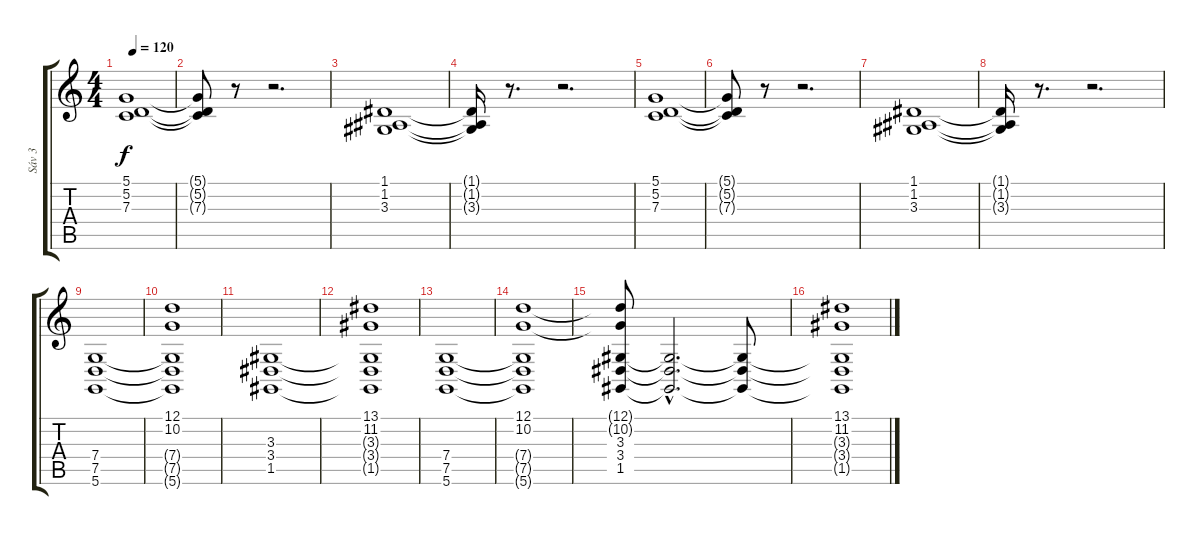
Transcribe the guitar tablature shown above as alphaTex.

\track ("Sáv 3" "Sáv 3") {instrument stringensemble1}
\staff {score tabs}
\tuning (D4 A3 F3 C3 G2 D2) {hide}
\ts (4 4)
\tempo 120
\clef g2
\ks c
(5.1 5.2 7.3).1{dy f instrument stringensemble1} |
(5.1{t} 5.2{t} 7.3{t}).8 r.8 r.2{d} |
(1.1 1.2 3.3).1 |
(1.1{t} 1.2{t} 3.3{t}).16 r.8{d} r.2{d} |
(5.1 5.2 7.3).1 |
(5.1{t} 5.2{t} 7.3{t}).8 r.8 r.2{d} |
(1.1 1.2 3.3).1 |
(1.1{t} 1.2{t} 3.3{t}).16 r.8{d} r.2{d} |
(7.4 7.5 5.6).1 |
(12.1 10.2 7.4{t} 7.5{t} 5.6{t}).1 |
(3.3 3.4 1.5).1 |
(13.1 11.2 3.3{t} 3.4{t} 1.5{t}).1 |
(7.4 7.5 5.6).1 |
(12.1 10.2 7.4{t} 7.5{t} 5.6{t}).1 |
(12.1{t} 10.2{t} 3.3 3.4 1.5).8 (3.3{hac t} 3.4{hac t} 1.5{hac t}).2{d} (3.3{t} 3.4{t} 1.5{t}).8 |
(13.1 11.2 3.3{t} 3.4{t} 1.5{t}).1
